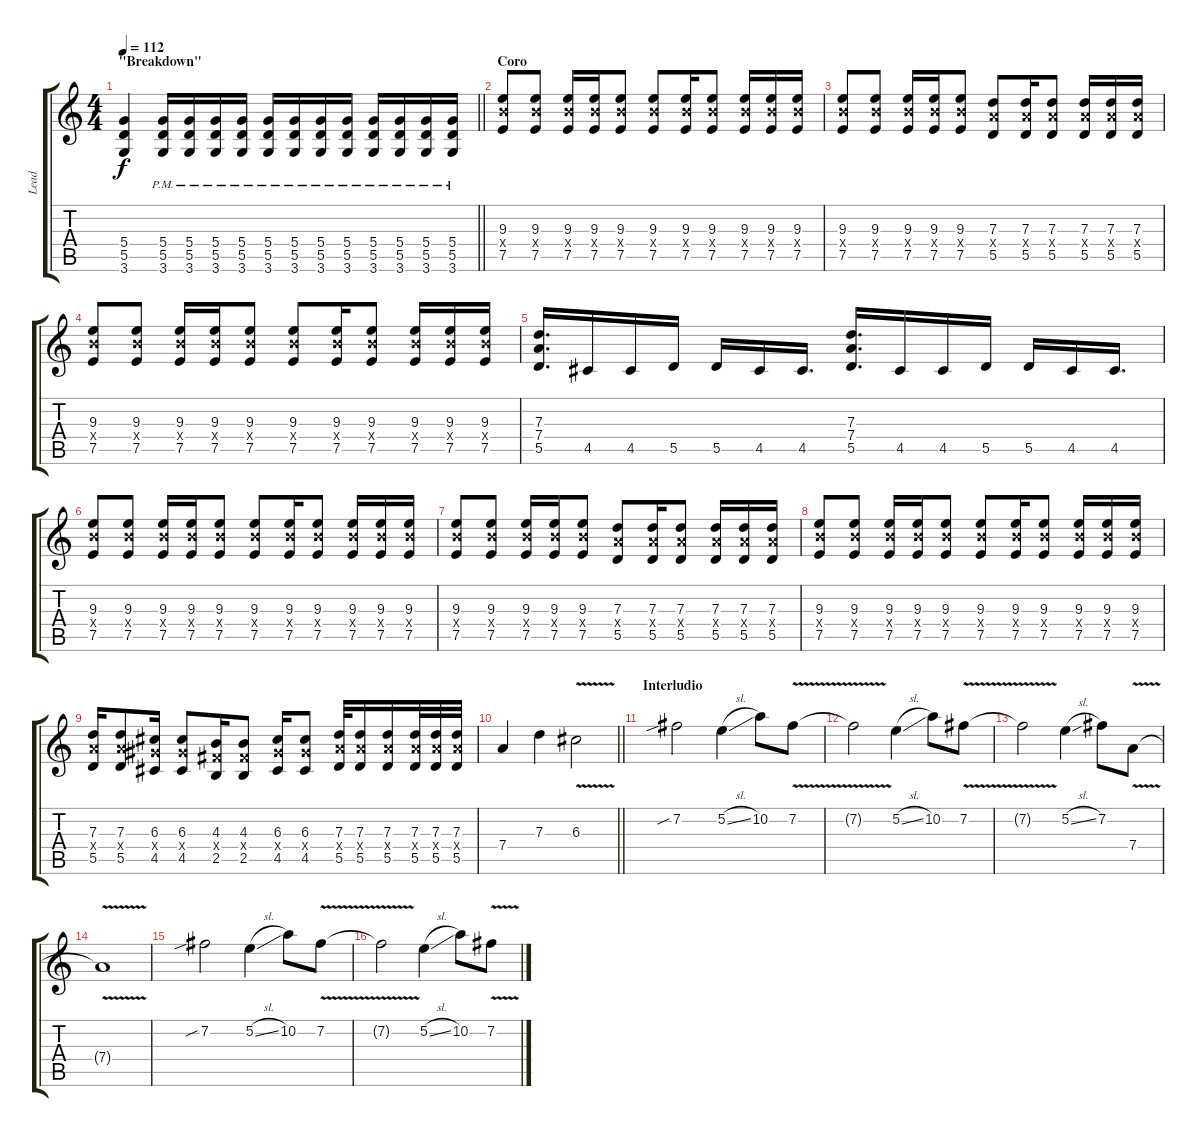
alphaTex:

\track ("Lead" "Lead") {instrument overdrivenguitar}
\staff {score tabs}
\tuning (E4 B3 G3 D3 A2 E2) {hide}
\ts (4 4)
\section ("" "\"Breakdown\"")
\tempo 112
\clef g2
\barLineRight lightlight
\ks c
(5.4 5.5 3.6).4{dy f} (5.4{pm} 5.5{pm} 3.6{pm}).16 (5.4{pm} 5.5{pm} 3.6{pm}).16 (5.4{pm} 5.5{pm} 3.6{pm}).16 (5.4{pm} 5.5{pm} 3.6{pm}).16 (5.4{pm} 5.5{pm} 3.6{pm}).16 (5.4{pm} 5.5{pm} 3.6{pm}).16 (5.4{pm} 5.5{pm} 3.6{pm}).16 (5.4{pm} 5.5{pm} 3.6{pm}).16 (5.4{pm} 5.5{pm} 3.6{pm}).16 (5.4{pm} 5.5{pm} 3.6{pm}).16 (5.4{pm} 5.5{pm} 3.6{pm}).16 (5.4{pm} 5.5{pm} 3.6{pm}).16 |
\section ("" "Coro")
(9.3 9.4{x} 7.5).8 (9.3 9.4{x} 7.5).8 (9.3 9.4{x} 7.5).16 (9.3 9.4{x} 7.5).16 (9.3 9.4{x} 7.5).8 (9.3 9.4{x} 7.5).8 (9.3 9.4{x} 7.5).16 (9.3 9.4{x} 7.5).8 (9.3 9.4{x} 7.5).16 (9.3 9.4{x} 7.5).16 (9.3 9.4{x} 7.5).16 |
(9.3 9.4{x} 7.5).8 (9.3 9.4{x} 7.5).8 (9.3 9.4{x} 7.5).16 (9.3 9.4{x} 7.5).16 (9.3 9.4{x} 7.5).8 (7.3 7.4{x} 5.5).8 (7.3 7.4{x} 5.5).16 (7.3 7.4{x} 5.5).8 (7.3 7.4{x} 5.5).16 (7.3 7.4{x} 5.5).16 (7.3 7.4{x} 5.5).16 |
(9.3 9.4{x} 7.5).8 (9.3 9.4{x} 7.5).8 (9.3 9.4{x} 7.5).16 (9.3 9.4{x} 7.5).16 (9.3 9.4{x} 7.5).8 (9.3 9.4{x} 7.5).8 (9.3 9.4{x} 7.5).16 (9.3 9.4{x} 7.5).8 (9.3 9.4{x} 7.5).16 (9.3 9.4{x} 7.5).16 (9.3 9.4{x} 7.5).16 |
(7.3 7.4 5.5).16{d} 4.5.16 4.5.16 5.5.16 5.5.16 4.5.16 4.5.16{d} (7.3 7.4 5.5).16{d} 4.5.16 4.5.16 5.5.16 5.5.16 4.5.16 4.5.16{d} |
(9.3 9.4{x} 7.5).8 (9.3 9.4{x} 7.5).8 (9.3 9.4{x} 7.5).16 (9.3 9.4{x} 7.5).16 (9.3 9.4{x} 7.5).8 (9.3 9.4{x} 7.5).8 (9.3 9.4{x} 7.5).16 (9.3 9.4{x} 7.5).8 (9.3 9.4{x} 7.5).16 (9.3 9.4{x} 7.5).16 (9.3 9.4{x} 7.5).16 |
(9.3 9.4{x} 7.5).8 (9.3 9.4{x} 7.5).8 (9.3 9.4{x} 7.5).16 (9.3 9.4{x} 7.5).16 (9.3 9.4{x} 7.5).8 (7.3 7.4{x} 5.5).8 (7.3 7.4{x} 5.5).16 (7.3 7.4{x} 5.5).8 (7.3 7.4{x} 5.5).16 (7.3 7.4{x} 5.5).16 (7.3 7.4{x} 5.5).16 |
(9.3 9.4{x} 7.5).8 (9.3 9.4{x} 7.5).8 (9.3 9.4{x} 7.5).16 (9.3 9.4{x} 7.5).16 (9.3 9.4{x} 7.5).8 (9.3 9.4{x} 7.5).8 (9.3 9.4{x} 7.5).16 (9.3 9.4{x} 7.5).8 (9.3 9.4{x} 7.5).16 (9.3 9.4{x} 7.5).16 (9.3 9.4{x} 7.5).16 |
(7.3 7.4{x} 5.5).16 (7.3 7.4{x} 5.5).8 (6.3 6.4{x} 4.5).16 (6.3 6.4{x} 4.5).8 (4.3 4.4{x} 2.5).16 (4.3 4.4{x} 2.5).8 (6.3 6.4{x} 4.5).16 (6.3 6.4{x} 4.5).8 (7.3 7.4{x} 5.5).32 (7.3 7.4{x} 5.5).16 (7.3 7.4{x} 5.5).16 (7.3 7.4{x} 5.5).32 (7.3 7.4{x} 5.5).32 (7.3 7.4{x} 5.5).32 |
\barLineRight lightlight
7.4.4 7.3.4 6.3{v}.2 |
\section ("" "Interludio")
7.2{sib}.2 5.2{sl}.4 10.2.8 7.2{v}.8 |
7.2{t}.2 5.2{sl}.4 10.2.8 7.2{v}.8 |
7.2{t}.2 5.2{sl}.4 7.2.8 7.4{v}.8 |
7.4{t}.1 |
7.2{sib}.2 5.2{sl}.4 10.2.8 7.2{v}.8 |
7.2{t}.2 5.2{sl}.4 10.2.8 7.2{v}.8
